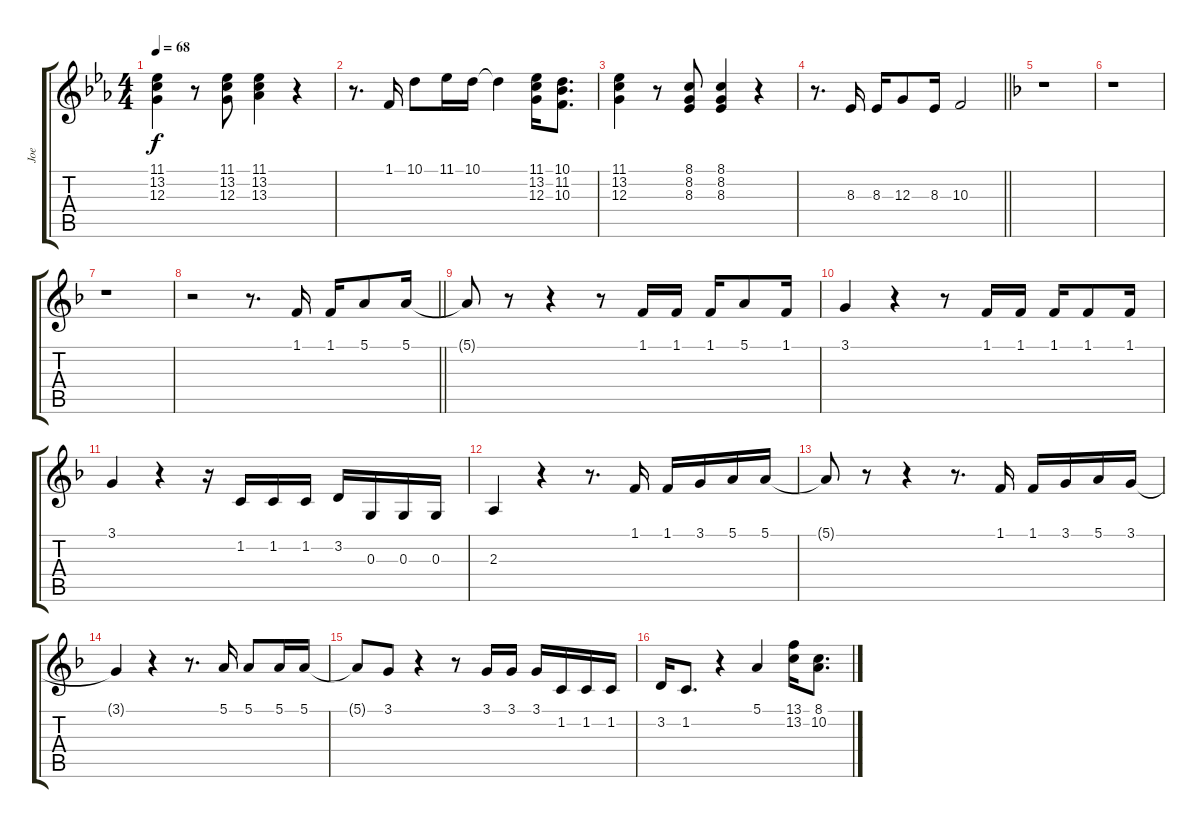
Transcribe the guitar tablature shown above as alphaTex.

\track ("Joe" "Joe") {instrument lead1square}
\staff {score tabs}
\tuning (E4 B3 G3 D3 A2 E2) {hide}
\ts (4 4)
\tempo 68
\clef g2
\ks eb
(11.1 13.2 12.3).4{dy f} r.8 (11.1 13.2 12.3).8 (11.1 13.2 13.3).4 r.4 |
r.8{d} 1.1.16 10.1.8 11.1.16 10.1.16 10.1{t}.4 (11.1 13.2 12.3).16 (10.1 11.2 10.3).8{d} |
(11.1 13.2 12.3).4 r.8 (8.1 8.2 8.3).8 (8.1 8.2 8.3).4 r.4 |
\barLineRight lightlight
r.8{d} 8.3.16 8.3.16 12.3.8 8.3.16 10.3.2 |
\ks dminor
r.1 |
r.1 |
r.1 |
\barLineRight lightlight
r.2 r.8{d} 1.1.16 1.1.16 5.1.8 5.1.16 |
5.1{t}.8 r.8 r.4 r.8 1.1.16 1.1.16 1.1.16 5.1.8 1.1.16 |
3.1.4 r.4 r.8 1.1.16 1.1.16 1.1.16 1.1.8 1.1.16 |
3.1.4 r.4 r.16 1.2.16 1.2.16 1.2.16 3.2.16 0.3.16 0.3.16 0.3.16 |
2.3.4 r.4 r.8{d} 1.1.16 1.1.16 3.1.16 5.1.16 5.1.16 |
5.1{t}.8 r.8 r.4 r.8{d} 1.1.16 1.1.16 3.1.16 5.1.16 3.1.16 |
3.1{t}.4 r.4 r.8{d} 5.1.16 5.1.8 5.1.16 5.1.16 |
5.1{t}.8 3.1.8 r.4 r.8 3.1.16 3.1.16 3.1.16 1.2.16 1.2.16 1.2.16 |
3.2.16 1.2.8{d} r.4 5.1.4 (13.1 13.2).16 (8.1 10.2).8{d}
